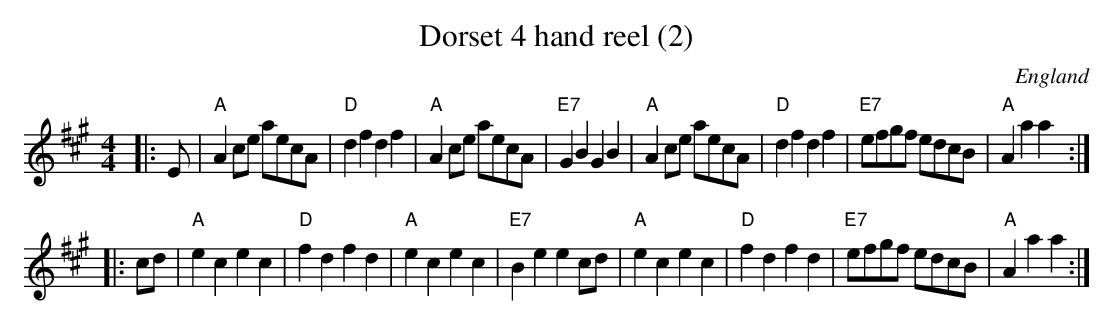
X:1
T:Dorset 4 hand reel (2)
O:England
M:4/4
K:A
|: E \
| "A"A2ce aecA | "D"d2f2 d2f2 | "A"A2ce aecA | "E7"G2B2 G2B2 \
| "A"A2ce aecA | "D"d2f2 d2f2 | "E7"efgf edcB | "A"A2a2 a2 :|
|: cd \
| "A"e2c2 e2c2 | "D"f2d2 f2d2 | "A"e2c2 e2c2 | "E7"B2e2 e2cd \
| "A"e2c2 e2c2 | "D"f2d2 f2d2 | "E7"efgf edcB | "A"A2a2 a2 :|
